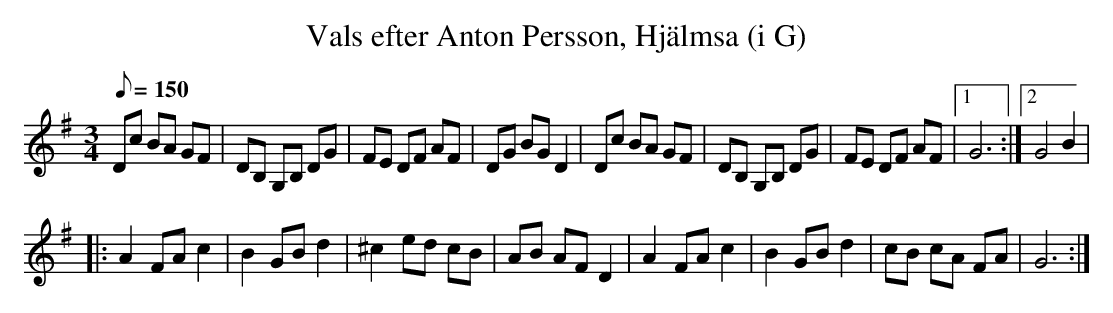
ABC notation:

X:1
T:Vals efter Anton Persson, Hjälmsa (i G)
M:3/4
L:1/8
Q:150
K:G
O:Blekinge
Dc BA GF | DB, G,B, DG | FE DF AF | DG BG D2 | Dc BA GF | DB, G,B, DG | FE DF AF |1 G6 :|2 G4 B2 |
|: A2 FA c2 | B2 GB d2 | ^c2 ed cB | AB AF D2 | A2 FA c2 | B2 GB d2 | cB cA FA | G6 :|
